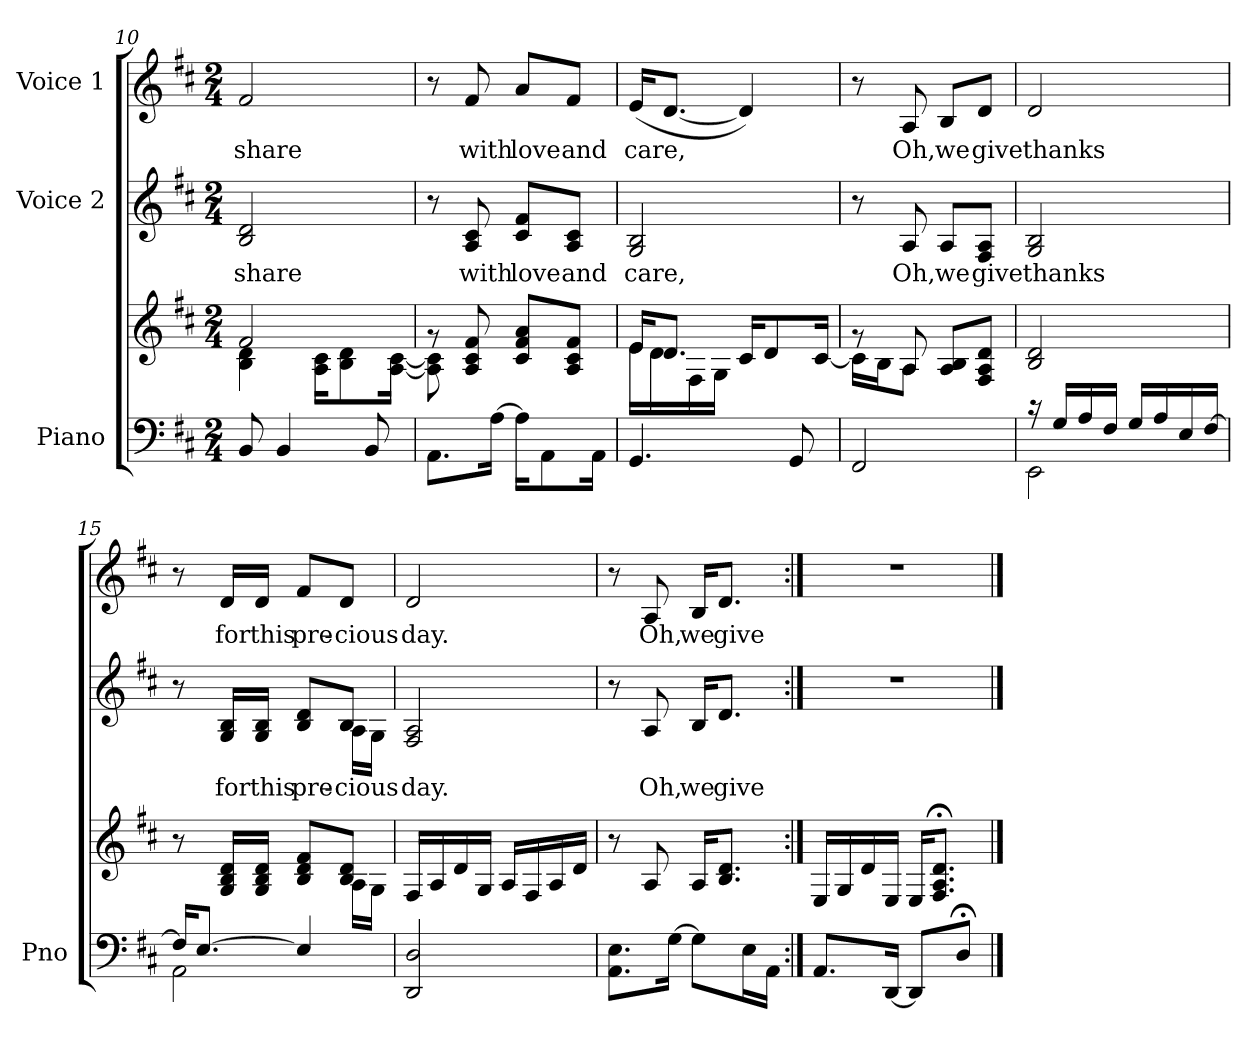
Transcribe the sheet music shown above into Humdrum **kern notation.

**kern	**kern	**kern	**text	**kern	**text
*part3	*part3	*part2	*part2	*part1	*part1
*staff4	*staff3	*staff2	*staff2	*staff1	*staff1
*I"Piano	*	*I"Voice 2	*	*I"Voice 1	*
*I'Pno	*	*	*	*	*
!!LO:PB:g=z
*clefF4	*clefG2	*clefG2	*	*clefG2	*
*k[f#c#]	*k[f#c#]	*k[f#c#]	*	*k[f#c#]	*
*M2/4	*M2/4	*M2/4	*	*M2/4	*
=10	=10	=10	=10	=10	=10
*	*^	*	*	*	*
!	!	!	!	!LO:LY:b	!	!LO:LY:b
8BB/	2f#/	4B\ 4d\	2B/ 2d/	share	2f#/	share
4BB/	.	.	.	.	.	.
.	.	16A\ 16c#\KL	.	.	.	.
.	.	8B\ 8d\	.	.	.	.
8BB/	.	.	.	.	.	.
.	.	[16A\ [16c#\Jk	.	.	.	.
=11	=11	=11	=11	=11	=11	=11
8.AA\L	8rg	8A\] 8c#\]	8r	.	8r	.
!	!	!	!	!LO:LY:b	!	!LO:LY:b
.	8A/ 8c#/ 8f#/	4.ryy	8A/ 8c#/	with	8f#/	with
[16A\Jk	.	.	.	.	.	.
!	!	!	!	!LO:LY:b	!	!LO:LY:b
16A\KL]	8c#/ 8f#/ 8a/L	.	8c#/ 8f#/L	love	8a/L	love
8AA\	.	.	.	.	.	.
!	!	!	!	!LO:LY:b	!	!LO:LY:b
.	8A/ 8c#/ 8f#/J	.	8A/ 8c#/J	and	8f#/J	and
16AA\Jk	.	.	.	.	.	.
=12	=12	=12	=12	=12	=12	=12
!	!	!	!	!LO:LY:b	!	!LO:LY:b
4.GG/	16e/KL	16e\LL	2G/ 2B/	care,	(16e/KL	care,
.	8.d/J	16d\	.	.	[8.d/J	.
.	.	16F#\	.	.	.	.
.	.	16G\JJ	.	.	.	.
.	16c#/KL	4ryy	.	.	4d/])	.
.	8d/	.	.	.	.	.
8GG/	.	.	.	.	.	.
.	[16c#/Jk	.	.	.	.	.
=13	=13	=13	=13	=13	=13	=13
2FF#/	8rg	16c#\LL]	8r	.	8r	.
.	.	16B\J	.	.	.	.
!	!	!	!	!LO:LY:b	!	!LO:LY:b
.	8A/	8A\J	8A/	Oh,	8A/	Oh,
!	!	!	!	!LO:LY:b	!	!LO:LY:b
.	8A/ 8B/L	4ryy	8A/L	we	8B/L	we
!	!	!	!	!LO:LY:b	!	!LO:LY:b
.	8F#/ 8A/ 8d/J	.	8F#/ 8A/J	give	8d/J	give
*	*v	*v	*	*	*	*
=14	=14	=14	=14	=14	=14
*^	*	*	*	*	*
!	!	!	!	!LO:LY:b	!	!LO:LY:b
16r	2EE\	2B/ 2d/	2G/ 2B/	thanks	2d/	thanks
16G/LL	.	.	.	.	.	.
16A/	.	.	.	.	.	.
16F#/JJ	.	.	.	.	.	.
16G/LL	.	.	.	.	.	.
16A/	.	.	.	.	.	.
16E/	.	.	.	.	.	.
[16F#/JJ	.	.	.	.	.	.
!!LO:LB:g=z
=15	=15	=15	=15	=15	=15	=15
*	*	*^	*^	*	*	*
16F#/KL]	2AA\	8r	4.ryy	8r	4.ryy	.	8r	.
[8.E/J	.	.	.	.	.	.	.	.
!	!	!	!	!	!	!LO:LY:b	!	!LO:LY:b
.	.	16G/ 16B/ 16d/LL	.	16G/ 16B/LL	.	for	16d/LL	for
!	!	!	!	!	!	!LO:LY:b	!	!LO:LY:b
.	.	16G/ 16B/ 16d/JJ	.	16G/ 16B/JJ	.	this	16d/JJ	this
!	!	!	!	!	!	!LO:LY:b	!	!LO:LY:b
4E/]	.	8B/ 8d/ 8f#/L	.	8B/ 8d/L	.	pre-	8f#/L	pre-
!	!	!	!	!	!	!LO:LY:b	!	!LO:LY:b
.	.	8B/ 8d/J	16A\LL	8B/J	16A\LL	-cious	8d/J	-cious
.	.	.	16G\JJ	.	16G\JJ	.	.	.
*v	*v	*	*	*	*	*	*	*
=16	=16	=16	=16	=16	=16	=16	=16
!	!	!	!	!	!LO:LY:b	!	!LO:LY:b
*	*v	*v	*	*	*	*	*
*	*	*v	*v	*	*	*
2DD/ 2D/	16F#/LL	2F#/ 2A/	day.	2d/	day.
.	16A/	.	.	.	.
.	16d/	.	.	.	.
.	16G/JJ	.	.	.	.
.	16A/LL	.	.	.	.
.	16F#/	.	.	.	.
.	16A/	.	.	.	.
.	16d/JJ	.	.	.	.
=17	=17	=17	=17	=17	=17
8.AA\ 8.E\L	8r	8r	.	8r	.
!	!	!	!LO:LY:b	!	!LO:LY:b
.	8A/	8A/	Oh,	8A/	Oh,
[16G\Jk	.	.	.	.	.
!	!	!	!LO:LY:b	!	!LO:LY:b
8G\L]	16A/KL	16B/KL	we	16B/KL	we
!	!	!	!LO:LY:b	!	!LO:LY:b
.	8.B/ 8.d/J	8.d/J	give	8.d/J	give
16E\L	.	.	.	.	.
16AA\JJ	.	.	.	.	.
=18:|!	=18:|!	=18:|!	=18:|!	=18:|!	=18:|!
8.AA/L	16E/LL	2r	.	2r	.
.	16G/	.	.	.	.
.	16d/	.	.	.	.
[16DD/Jk	16E/JJ	.	.	.	.
8DD/L]	16E/KL	.	.	.	.
.	8.F#/;< 8.A/;< 8.d/;<J	.	.	.	.
8D;</J	.	.	.	.	.
==	==	==	==	==	==
*-	*-	*-	*-	*-	*-
